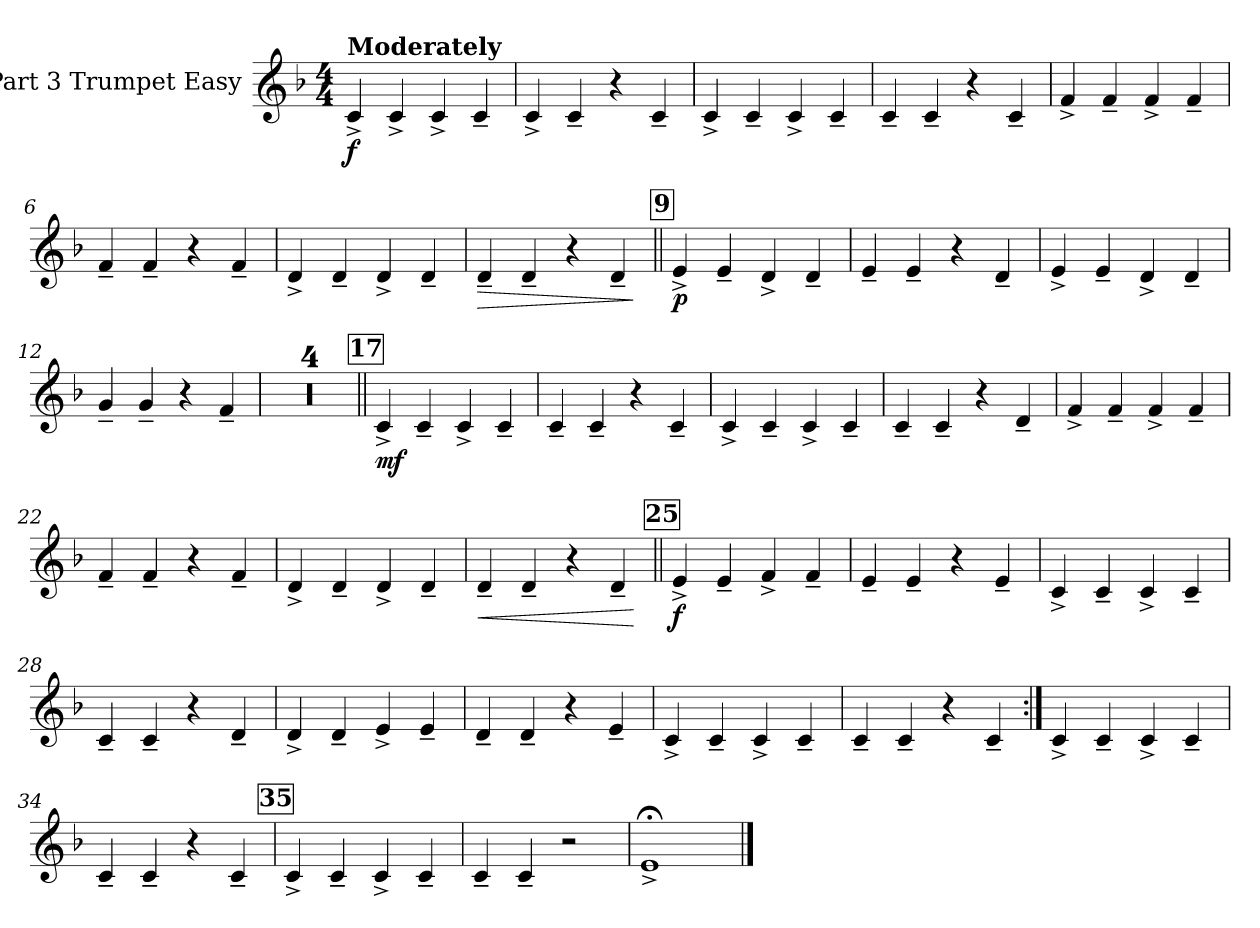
**kern	**dynam
*part1	*part1
*staff1	*staff1
*I"Part 3 Trumpet Easy	*
*I'Trp. 3	*
*clefG2	*
*ITrd1c2	*
*k[b-e-a-]	*
*M4/4	*
*MM104	*
=1	=1
!LO:TX:a:B:t=Moderately	!
!	!LO:DY:b
4B-^/	f
4B-^/	.
4B-^/	.
4B-~/	.
=2	=2
4B-^/	.
4B-~/	.
4r	.
4B-~/	.
=3	=3
4B-^/	.
4B-~/	.
4B-^/	.
4B-~/	.
=4	=4
4B-~/	.
4B-~/	.
4r	.
4B-~/	.
!!LO:LB:g=z
=5	=5
4e-^/	.
4e-~/	.
4e-^/	.
4e-~/	.
=6	=6
4e-~/	.
4e-~/	.
4r	.
4e-~/	.
=7	=7
4c^/	.
4c~/	.
4c^/	.
4c~/	.
=8	=8
!	!LO:HP:b
4c~/	>
4c~/	.
4r	.
4c~/	.
.	]
!!LO:REH:place=s1:a:B:cj:fs=14:t=9
=9||	=9||
!	!LO:DY:b
4d^/	p
4d~/	.
4c^/	.
4c~/	.
!!LO:LB:g=z
=10	=10
4d~/	.
4d~/	.
4r	.
4c~/	.
=11	=11
4d^/	.
4d~/	.
4c^/	.
4c~/	.
=12	=12
4f~/	.
4f~/	.
4r	.
4e-~/	.
=13	=13
1r	.
=14	=14
1r	.
=15	=15
1r	.
=16	=16
1r	.
!!LO:REH:place=s1:a:B:cj:fs=14:t=17
=17||	=17||
!	!LO:DY:b
4B-^/	mf
4B-~/	.
4B-^/	.
4B-~/	.
!!LO:LB:g=z
=18	=18
4B-~/	.
4B-~/	.
4r	.
4B-~/	.
=19	=19
4B-^/	.
4B-~/	.
4B-^/	.
4B-~/	.
=20	=20
4B-~/	.
4B-~/	.
4r	.
4c~/	.
=21	=21
4e-^/	.
4e-~/	.
4e-^/	.
4e-~/	.
=22	=22
4e-~/	.
4e-~/	.
4r	.
4e-~/	.
!!LO:LB:g=z
=23	=23
4c^/	.
4c~/	.
4c^/	.
4c~/	.
=24	=24
!	!LO:HP:b
4c~/	<
4c~/	.
4r	.
4c~/	.
.	[
!!LO:REH:place=s1:a:B:cj:fs=14:t=25
=25||	=25||
!	!LO:DY:b
4d^/	f
4d~/	.
4e-^/	.
4e-~/	.
=26	=26
4d~/	.
4d~/	.
4r	.
4d~/	.
=27	=27
4B-^/	.
4B-~/	.
4B-^/	.
4B-~/	.
!!LO:LB:g=z
=28	=28
4B-~/	.
4B-~/	.
4r	.
4c~/	.
=29	=29
4c^/	.
4c~/	.
4d^/	.
4d~/	.
=30	=30
4c~/	.
4c~/	.
4r	.
4d~/	.
=31	=31
4B-^/	.
4B-~/	.
4B-^/	.
4B-~/	.
!!LO:LB:g=z
=32	=32
4B-~/	.
4B-~/	.
4r	.
4B-~/	.
=33:|!	=33:|!
4B-^/	.
4B-~/	.
4B-^/	.
4B-~/	.
=34	=34
4B-~/	.
4B-~/	.
4r	.
4B-~/	.
!!LO:REH:place=s1:a:B:cj:fs=14:t=35
=35	=35
4B-^/	.
4B-~/	.
4B-^/	.
4B-~/	.
=36	=36
4B-~/	.
4B-~/	.
2r	.
!!LO:LB:g=z
=37	=37
1d;<^	.
==	==
*-	*-
